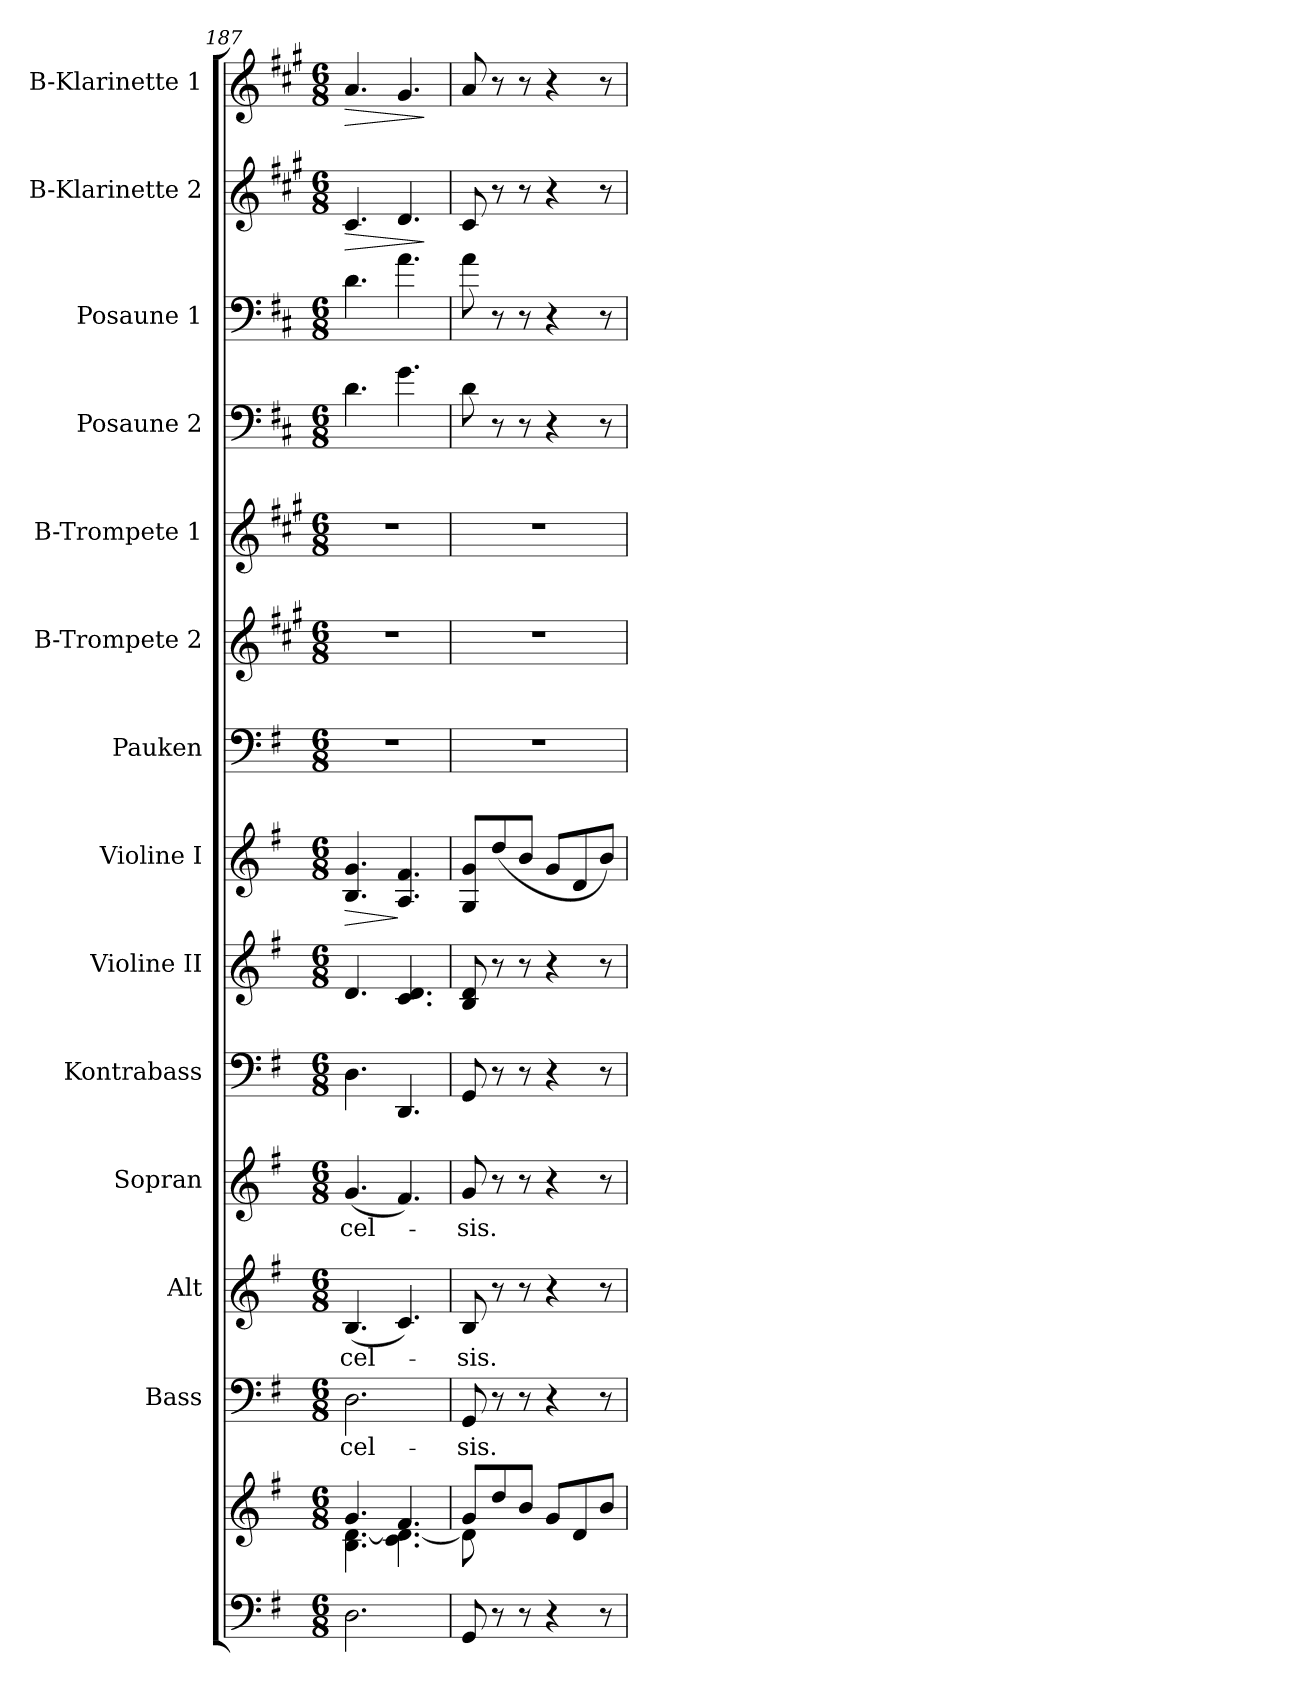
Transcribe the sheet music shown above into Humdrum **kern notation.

**kern	**kern	**kern	**text	**kern	**text	**kern	**text	**kern	**kern	**kern	**dynam	**kern	**kern	**kern	**kern	**kern	**kern	**dynam	**kern	**dynam
*part14	*part14	*part13	*part13	*part12	*part12	*part11	*part11	*part10	*part9	*part8	*part8	*part7	*part6	*part5	*part4	*part3	*part2	*part2	*part1	*part1
*staff15	*staff14	*staff13	*staff13	*staff12	*staff12	*staff11	*staff11	*staff10	*staff9	*staff8	*staff8	*staff7	*staff6	*staff5	*staff4	*staff3	*staff2	*staff2	*staff1	*staff1
*	*	*I"Bass	*	*I"Alt	*	*I"Sopran	*	*I"Kontrabass	*I"Violine II	*I"Violine I	*	*I"Pauken	*I"B-Trompete 2	*I"B-Trompete 1	*I"Posaune 2	*I"Posaune 1	*I"B-Klarinette 2	*	*I"B-Klarinette 1	*
*	*	*I'B.	*	*I'A.	*	*I'S.	*	*I'Kb.	*I'Vl. II	*I'Vl. I	*	*I'Pk.	*I'B Trp. 2	*I'B Trp. 1	*I'Pos. 2	*I'Pos. 1	*I'B Kl. 2	*	*I'B Kl. 1	*
*clefF4	*clefG2	*clefF4	*	*clefG2	*	*clefG2	*	*clefF4	*clefG2	*clefG2	*	*clefF4	*clefG2	*clefG2	*clefF4	*clefF4	*clefG2	*	*clefG2	*
*	*	*	*	*	*	*	*	*ITrd7c12	*	*	*	*	*ITrd1c2	*ITrd1c2	*ITrd4c7	*ITrd4c7	*ITrd1c2	*	*ITrd1c2	*
*k[f#]	*k[f#]	*k[f#]	*	*k[f#]	*	*k[f#]	*	*k[f#]	*k[f#]	*k[f#]	*	*k[f#]	*k[f#]	*k[f#]	*k[f#]	*k[f#]	*k[f#]	*	*k[f#]	*
*G:	*G:	*G:	*	*G:	*	*G:	*	*G:	*G:	*G:	*	*G:	*G:	*G:	*G:	*G:	*G:	*	*G:	*
*M6/8	*M6/8	*M6/8	*	*M6/8	*	*M6/8	*	*M6/8	*M6/8	*M6/8	*	*M6/8	*M6/8	*M6/8	*M6/8	*M6/8	*M6/8	*	*M6/8	*
=187	=187	=187	=187	=187	=187	=187	=187	=187	=187	=187	=187	=187	=187	=187	=187	=187	=187	=187	=187	=187
*	*^	*	*	*	*	*	*	*	*	*	*	*	*	*	*	*	*	*	*	*
!	!	!	!	!LO:LY:b	!	!LO:LY:b	!	!LO:LY:b	!	!	!	!LO:HP:b	!	!	!	!	!	!	!LO:HP:b	!	!LO:HP:b
2.D\	4.g/	4.B\ [<4.d\	2.D\	-cel-	(<4.B/	-cel-	(<4.g/	-cel-	4.DD\	4.d/	4.B/ 4.g/	>	2.r	2.r	2.r	4.G\	4.G\	4.B/	>	4.g/	>
.	4.f#/	4.c\ 4.d\_	.	.	4.c/)	.	4.f#/)	.	4.DDD/	4.c/ 4.d/	4.A/ 4.f#/	]	.	.	.	4.c\	4.d\	4.c/	.	4.f#/	.
*	*v	*v	*	*	*	*	*	*	*	*	*	*	*	*	*	*	*	*	*	*	*
.	.	.	.	.	.	.	.	.	.	.	.	.	.	.	.	.	.	]	.	]
=188	=188	=188	=188	=188	=188	=188	=188	=188	=188	=188	=188	=188	=188	=188	=188	=188	=188	=188	=188	=188
*	*^	*	*	*	*	*	*	*	*	*	*	*	*	*	*	*	*	*	*	*
!	!	!	!	!LO:LY:b	!	!LO:LY:b	!	!LO:LY:b	!	!	!	!	!	!	!	!	!	!	!	!	!
8GG/	8g/L	8d\]	8GG/	-sis.	8B/	-sis.	8g/	-sis.	8GGG/	8B/ 8d/	8G/ 8g/L	.	2.r	2.r	2.r	8G\	8d\	8B/	.	8g/	.
8r	8dd/	4ryy	8r	.	8r	.	8r	.	8r	8r	(<8dd/	.	.	.	.	8r	8r	8r	.	8r	.
8r	8b/J	.	8r	.	8r	.	8r	.	8r	8r	8b/J	.	.	.	.	8r	8r	8r	.	8r	.
4r	8g/L	4.ryy	4r	.	4r	.	4r	.	4r	4r	8g/L	.	.	.	.	4r	4r	4r	.	4r	.
.	8d/	.	.	.	.	.	.	.	.	.	8d/	.	.	.	.	.	.	.	.	.	.
8r	8b/J	.	8r	.	8r	.	8r	.	8r	8r	8b/J)	.	.	.	.	8r	8r	8r	.	8r	.
*	*v	*v	*	*	*	*	*	*	*	*	*	*	*	*	*	*	*	*	*	*	*
=	=	=	=	=	=	=	=	=	=	=	=	=	=	=	=	=	=	=	=	=
*-	*-	*-	*-	*-	*-	*-	*-	*-	*-	*-	*-	*-	*-	*-	*-	*-	*-	*-	*-	*-
